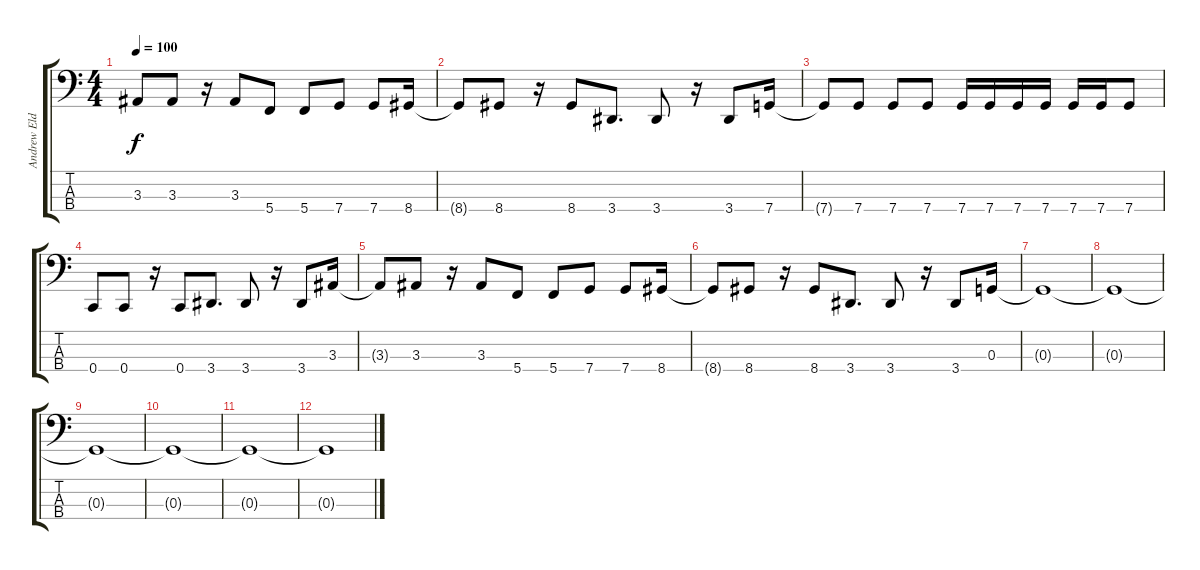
\track ("Andrew Elderbaum" "Andrew Eld") {instrument electricbasspick}
\staff {score tabs}
\tuning (F2 C2 G1 C1) {hide}
\ts (4 4)
\tempo 100
\clef f4
\ks c
3.3{t}.8{dy f} 3.3.8 r.16 3.3.8 5.4.8 5.4.8 7.4.8 7.4.8 8.4.16 |
8.4{t}.8 8.4.8 r.16 8.4.8 3.4.8{d} 3.4.8 r.16 3.4.8 7.4.16 |
7.4{t}.8 7.4.8 7.4.8 7.4.8 7.4.16 7.4.16 7.4.16 7.4.16 7.4.16 7.4.16 7.4.8 |
0.4.8 0.4.8 r.16 0.4.8 3.4.8{d} 3.4.8 r.16 3.4.8 3.3.16 |
3.3{t}.8 3.3.8 r.16 3.3.8 5.4.8 5.4.8 7.4.8 7.4.8 8.4.16 |
8.4{t}.8 8.4.8 r.16 8.4.8 3.4.8{d} 3.4.8 r.16 3.4.8 0.3.16 |
0.3{t}.1 |
0.3{t}.1 |
0.3{t}.1 |
0.3{t}.1 |
0.3{t}.1 |
0.3{t}.1
